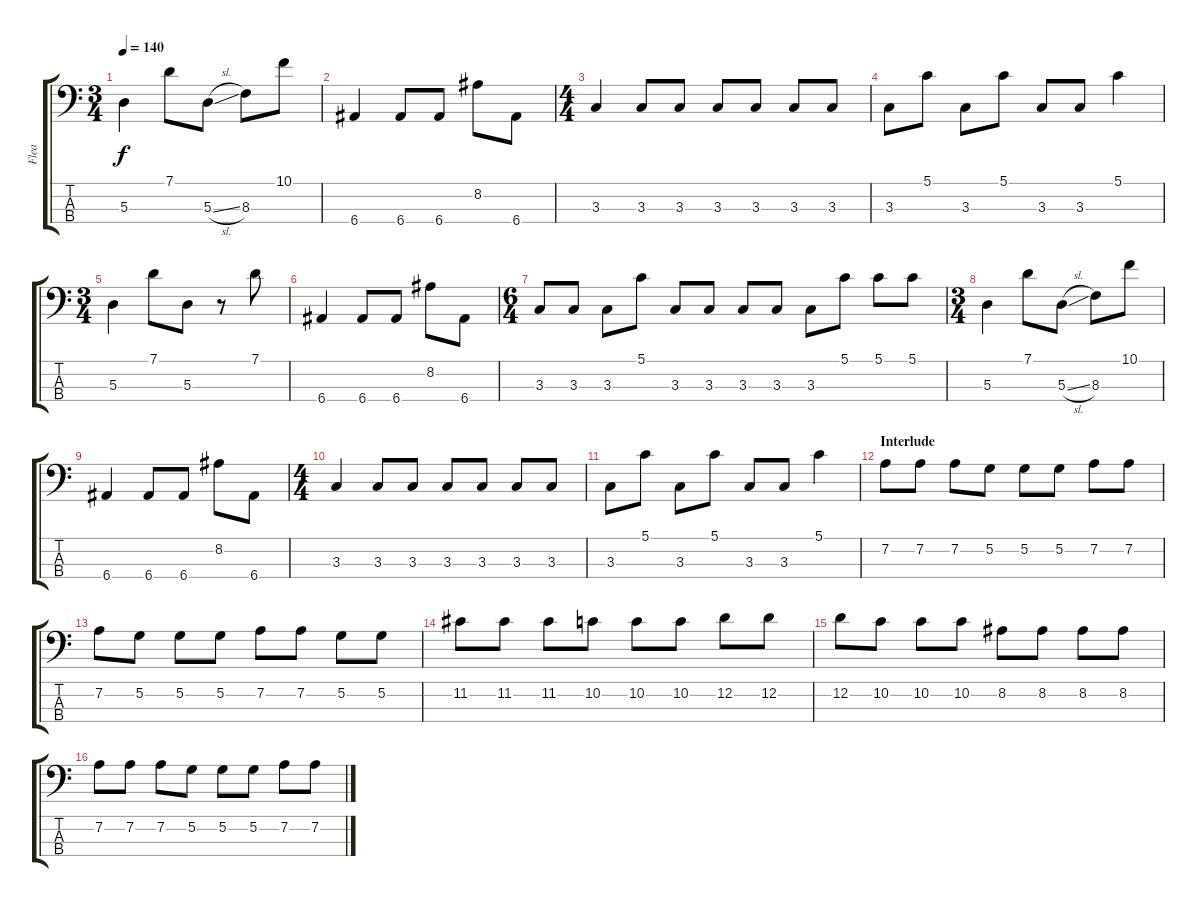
\track ("Flea" "Flea") {instrument electricbassfinger}
\staff {score tabs}
\tuning (G2 D2 A1 E1) {hide}
\ts (3 4)
\tempo 140
\clef f4
\ks c
5.3.4{dy f} 7.1.8 5.3{sl}.8 8.3.8 10.1.8 |
6.4.4 6.4.8 6.4.8 8.2.8 6.4.8 |
\ts (4 4)
3.3.4 3.3.8 3.3.8 3.3.8 3.3.8 3.3.8 3.3.8 |
3.3.8 5.1.8 3.3.8 5.1.8 3.3.8 3.3.8 5.1.4 |
\ts (3 4)
5.3.4 7.1.8 5.3.8 r.8 7.1.8 |
6.4.4 6.4.8 6.4.8 8.2.8 6.4.8 |
\ts (6 4)
3.3.8 3.3.8 3.3.8 5.1.8 3.3.8 3.3.8 3.3.8 3.3.8 3.3.8 5.1.8 5.1.8 5.1.8 |
\ts (3 4)
5.3.4 7.1.8 5.3{sl}.8 8.3.8 10.1.8 |
6.4.4 6.4.8 6.4.8 8.2.8 6.4.8 |
\ts (4 4)
3.3.4 3.3.8 3.3.8 3.3.8 3.3.8 3.3.8 3.3.8 |
3.3.8 5.1.8 3.3.8 5.1.8 3.3.8 3.3.8 5.1.4 |
\section ("" "Interlude")
7.2.8 7.2.8 7.2.8 5.2.8 5.2.8 5.2.8 7.2.8 7.2.8 |
7.2.8 5.2.8 5.2.8 5.2.8 7.2.8 7.2.8 5.2.8 5.2.8 |
11.2.8 11.2.8 11.2.8 10.2.8 10.2.8 10.2.8 12.2.8 12.2.8 |
12.2.8 10.2.8 10.2.8 10.2.8 8.2.8 8.2.8 8.2.8 8.2.8 |
7.2.8 7.2.8 7.2.8 5.2.8 5.2.8 5.2.8 7.2.8 7.2.8
